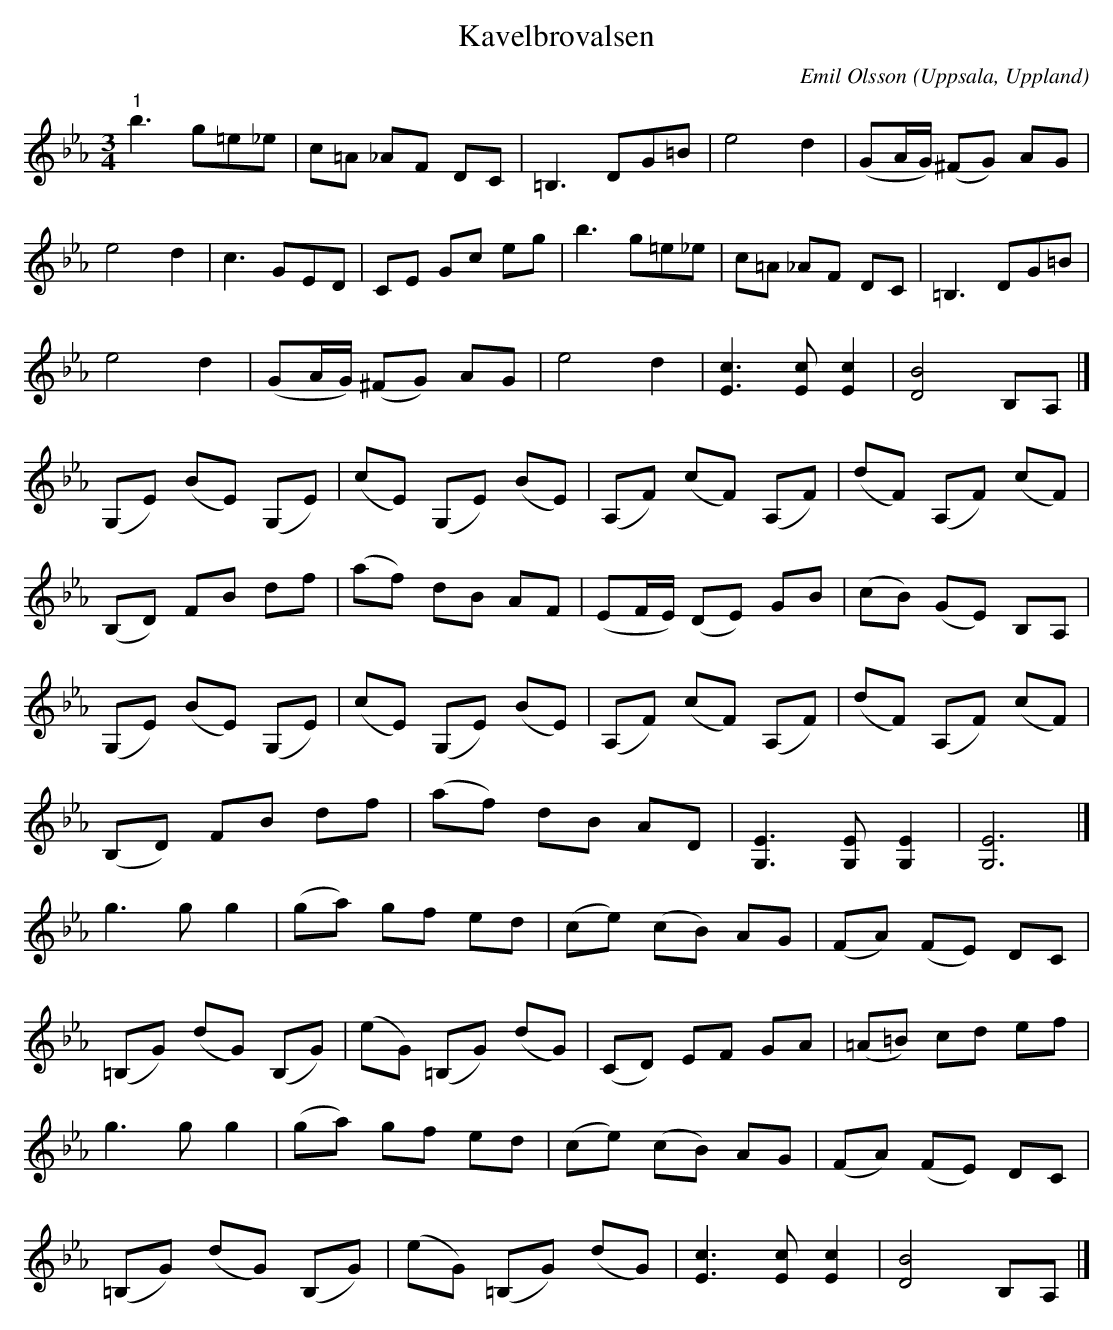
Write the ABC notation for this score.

X:1
T:Kavelbrovalsen
C:Emil Olsson
O:Uppsala, Uppland
L:1/8
M:3/4
K:Eb
V:1
"^1" b3 g=e_e | c=A _AF DC | =B,3 DG=B | e4 d2 | (GA/G/) (^FG) AG |
e4 d2 | c3 GED | CE Gc eg | b3 g=e_e | c=A _AF DC | =B,3 DG=B |
e4 d2 | (GA/G/) (^FG) AG | e4 d2 | [Ec]3 [Ec] [Ec]2 | [DB]4 B,A, |]
(G,E) (BE) (G,E) | (cE) (G,E) (BE) | (A,F) (cF) (A,F) | (dF) (A,F) (cF) |
(B,D) FB df | (af) dB AF | (EF/E/) (DE) GB | (cB) (GE) B,A, |
(G,E) (BE) (G,E) | (cE) (G,E) (BE) | (A,F) (cF) (A,F) | (dF) (A,F) (cF) |
(B,D) FB df | (af) dB AD | [G,E]3 [G,E] [G,E]2 | [G,E]6 |]
g3 g g2 | (ga) gf ed | (ce) (cB) AG | (FA) (FE) DC |
(=B,G) (dG) (B,G) | (eG) (=B,G) (dG) | (CD) EF GA | (=A=B) cd ef |
g3 g g2 | (ga) gf ed | (ce) (cB) AG | (FA) (FE) DC |
(=B,G) (dG) (B,G) | (eG) (=B,G) (dG) | [Ec]3 [Ec] [Ec]2 | [DB]4 B,A, |]
